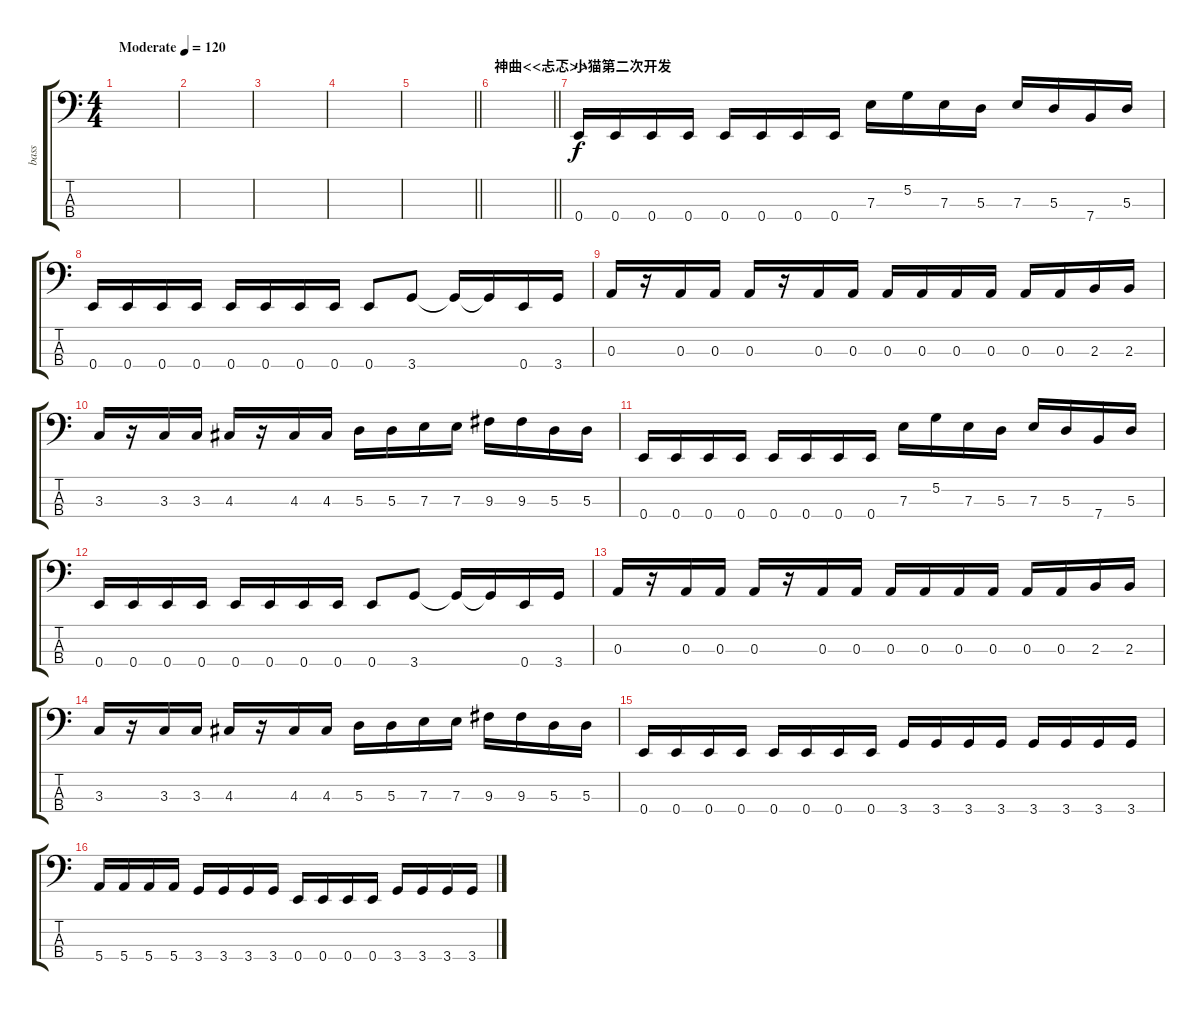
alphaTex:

\track ("bass" "bass") {instrument electricbassfinger}
\staff {score tabs}
\tuning (G2 D2 A1 E1) {hide}
\ts (4 4)
\tempo (120 "Moderate")
\clef f4
\ks c
|
|
|
|
\barLineRight lightlight
|
\section ("" "神曲<<忐忑>>")
\barLineRight lightlight
|
\section ("" "小猫第二次开发")
0.4.16 0.4.16 0.4.16 0.4.16 0.4.16 0.4.16 0.4.16 0.4.16 7.3.16 5.2.16 7.3.16 5.3.16 7.3.16 5.3.16 7.4.16 5.3.16 |
0.4.16 0.4.16 0.4.16 0.4.16{txt ""} 0.4.16 0.4.16 0.4.16 0.4.16 0.4.8 3.4.8 3.4{t}.16 3.4{t}.16 0.4.16 3.4.16 |
0.3.16 r.16 0.3.16 0.3.16 0.3.16 r.16 0.3.16 0.3.16 0.3.16 0.3.16 0.3.16 0.3.16 0.3.16 0.3.16 2.3.16 2.3.16 |
3.3.16 r.16 3.3.16 3.3.16 4.3.16 r.16 4.3.16 4.3.16 5.3.16 5.3.16 7.3.16 7.3.16 9.3.16 9.3.16 5.3.16 5.3.16 |
0.4.16 0.4.16 0.4.16 0.4.16 0.4.16 0.4.16 0.4.16 0.4.16 7.3.16 5.2.16 7.3.16 5.3.16 7.3.16 5.3.16 7.4.16 5.3.16 |
0.4.16 0.4.16 0.4.16 0.4.16 0.4.16 0.4.16 0.4.16 0.4.16 0.4.8 3.4.8 3.4{t}.16 3.4{t}.16 0.4.16 3.4.16 |
0.3.16 r.16 0.3.16 0.3.16 0.3.16 r.16 0.3.16 0.3.16 0.3.16 0.3.16 0.3.16 0.3.16 0.3.16 0.3.16 2.3.16 2.3.16 |
3.3.16 r.16 3.3.16 3.3.16 4.3.16 r.16 4.3.16 4.3.16 5.3.16 5.3.16 7.3.16 7.3.16 9.3.16 9.3.16 5.3.16 5.3.16 |
0.4.16 0.4.16 0.4.16 0.4.16 0.4.16 0.4.16 0.4.16 0.4.16 3.4.16 3.4.16 3.4.16 3.4.16 3.4.16 3.4.16 3.4.16 3.4.16 |
5.4.16 5.4.16 5.4.16 5.4.16 3.4.16 3.4.16 3.4.16 3.4.16 0.4.16 0.4.16 0.4.16 0.4.16 3.4.16 3.4.16 3.4.16 3.4.16
